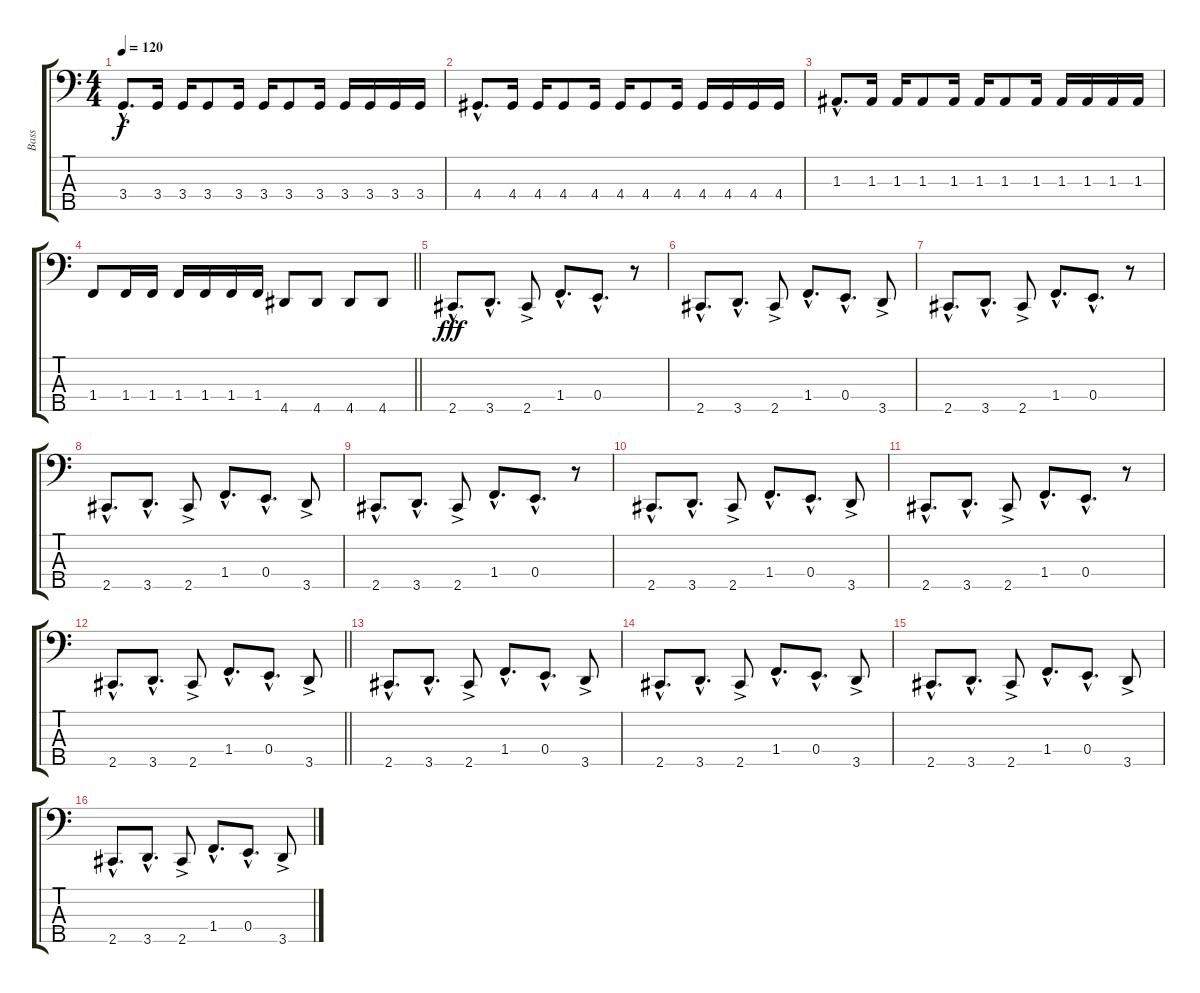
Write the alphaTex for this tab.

\track ("Bass" "Bass") {instrument electricbasspick}
\staff {score tabs}
\tuning (G2 D2 A1 E1 B0) {hide}
\ts (4 4)
\tempo 120
\clef f4
\ks c
3.4{hac}.8{d dy f} 3.4.16 3.4.16 3.4.8 3.4.16 3.4.16 3.4.8 3.4.16 3.4.16 3.4.16 3.4.16 3.4.16 |
4.4{hac}.8{d} 4.4.16 4.4.16 4.4.8 4.4.16 4.4.16 4.4.8 4.4.16 4.4.16 4.4.16 4.4.16 4.4.16 |
1.3{hac}.8{d} 1.3.16 1.3.16 1.3.8 1.3.16 1.3.16 1.3.8 1.3.16 1.3.16 1.3.16 1.3.16 1.3.16 |
\barLineRight lightlight
1.4.8 1.4.16 1.4.16 1.4.16 1.4.16 1.4.16 1.4.16 4.5.8 4.5.8 4.5.8 4.5.8 |
2.5{hac}.8{d dy fff} 3.5{hac}.8{d} 2.5{ac}.8 1.4{hac}.8{d} 0.4{hac}.8{d} r.8 |
2.5{hac}.8{d} 3.5{hac}.8{d} 2.5{ac}.8 1.4{hac}.8{d} 0.4{hac}.8{d} 3.5{ac}.8 |
2.5{hac}.8{d} 3.5{hac}.8{d} 2.5{ac}.8 1.4{hac}.8{d} 0.4{hac}.8{d} r.8 |
2.5{hac}.8{d} 3.5{hac}.8{d} 2.5{ac}.8 1.4{hac}.8{d} 0.4{hac}.8{d} 3.5{ac}.8 |
2.5{hac}.8{d} 3.5{hac}.8{d} 2.5{ac}.8 1.4{hac}.8{d} 0.4{hac}.8{d} r.8 |
2.5{hac}.8{d} 3.5{hac}.8{d} 2.5{ac}.8 1.4{hac}.8{d} 0.4{hac}.8{d} 3.5{ac}.8 |
2.5{hac}.8{d} 3.5{hac}.8{d} 2.5{ac}.8 1.4{hac}.8{d} 0.4{hac}.8{d} r.8 |
\barLineRight lightlight
2.5{hac}.8{d} 3.5{hac}.8{d} 2.5{ac}.8 1.4{hac}.8{d} 0.4{hac}.8{d} 3.5{ac}.8 |
2.5{hac}.8{d} 3.5{hac}.8{d} 2.5{ac}.8 1.4{hac}.8{d} 0.4{hac}.8{d} 3.5{ac}.8 |
2.5{hac}.8{d} 3.5{hac}.8{d} 2.5{ac}.8 1.4{hac}.8{d} 0.4{hac}.8{d} 3.5{ac}.8 |
2.5{hac}.8{d} 3.5{hac}.8{d} 2.5{ac}.8 1.4{hac}.8{d} 0.4{hac}.8{d} 3.5{ac}.8 |
2.5{hac}.8{d} 3.5{hac}.8{d} 2.5{ac}.8 1.4{hac}.8{d} 0.4{hac}.8{d} 3.5{ac}.8
